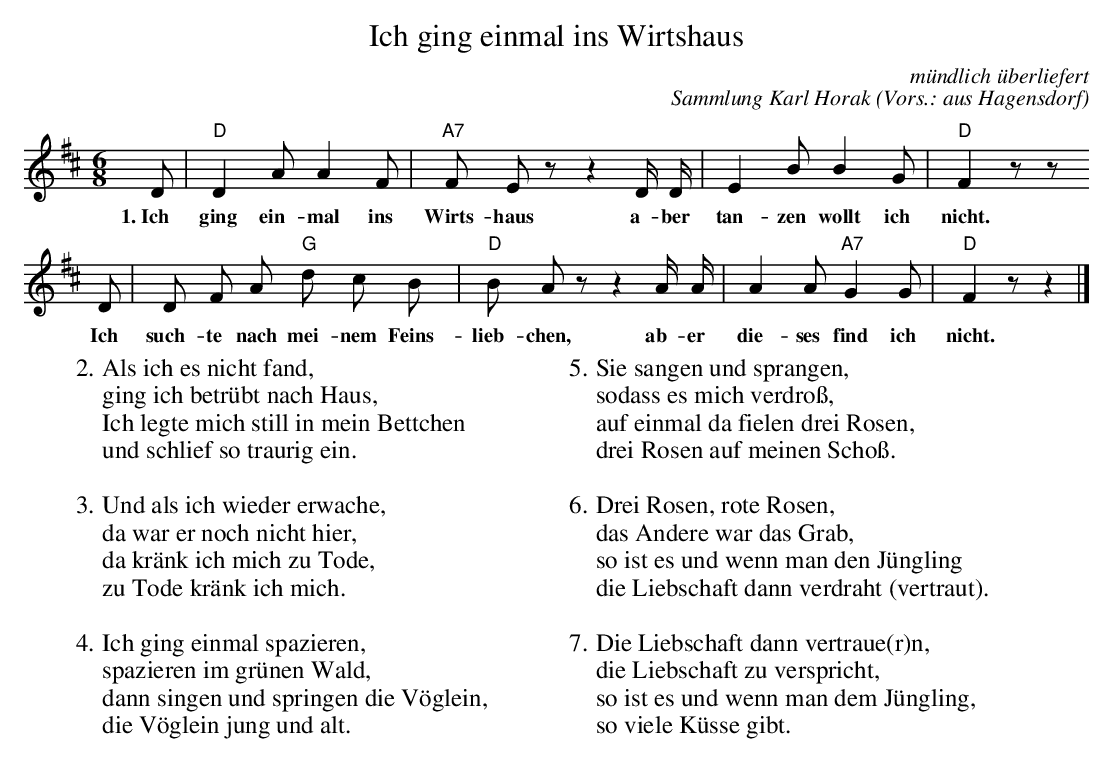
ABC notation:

X:1
T:Ich ging einmal ins Wirtshaus
C:m\"undlich \"uberliefert
C:Sammlung Karl Horak
O: Vors.: aus Hagensdorf
L:1/8
M:6/8
K:D
D | "D"D2AA2F | "A7"F E zz2D/ D/ | E2B B2G | "D"F2 zz
w:1.~Ich ging ein-mal ins Wirts-haus a-ber tan-zen wollt ich nicht.
2D |D F A "G"d c B | "D"B A zz2A/ A/ | A2A "A7"G2 G | "D"F2zz2 |]
w:Ich such-te nach mei-nem Feins-lieb-chen, ab-er die-ses find ich nicht.
W:2. Als ich es nicht fand,
W:ging ich betr\"ubt nach Haus,
W:Ich legte mich still in mein Bettchen
W:und schlief so traurig ein.
W:
W:3. Und als ich wieder erwache,
W:da war er noch nicht hier,
W:da kr\"ank ich mich zu Tode,
W:zu Tode kr\"ank ich mich.
W:
W:4. Ich ging einmal spazieren,
W:spazieren im grünen Wald,
W:dann singen und springen die Vöglein,
W:die Vöglein jung und alt.
W:
W:5. Sie sangen und sprangen,
W:sodass es mich verdro\ss,
W:auf einmal da fielen drei Rosen,
W:drei Rosen auf meinen Schoß.
W:
W:6. Drei Rosen, rote Rosen,
W:das Andere war das Grab,
W:so ist es und wenn man den J\"ungling
W:die Liebschaft dann verdraht (vertraut).
W:
W:7. Die Liebschaft dann vertraue(r)n,
W:die Liebschaft zu verspricht,
W:so ist es und wenn man dem J\"ungling,
W:so viele K\"usse gibt.
